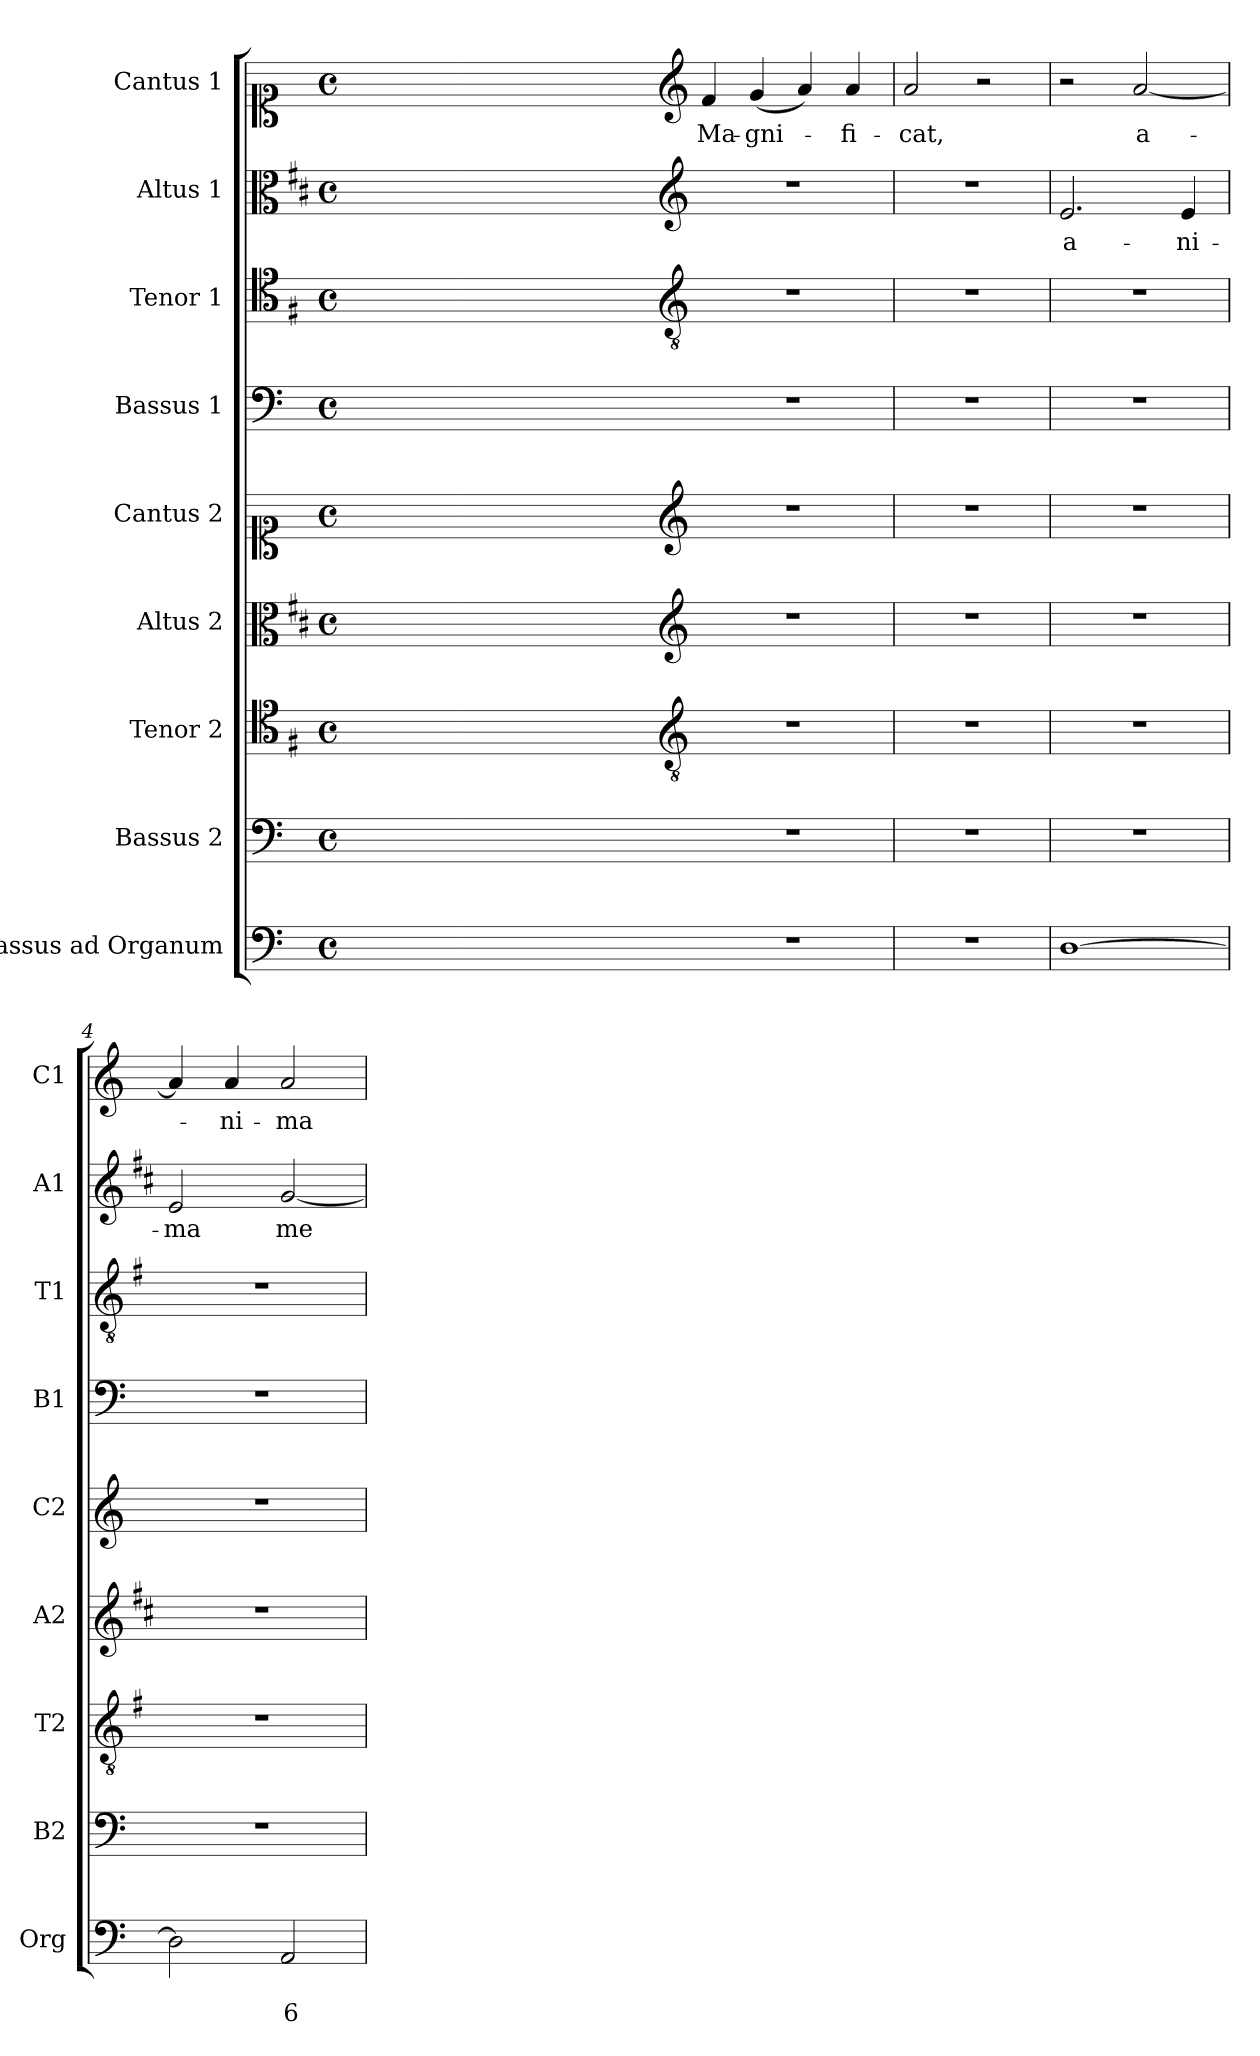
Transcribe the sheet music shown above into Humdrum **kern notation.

**kern	**text	**text	**kern	**kern	**kern	**kern	**kern	**kern	**kern	**text	**kern	**text
*part9	*part9	*part9	*part8	*part7	*part6	*part5	*part4	*part3	*part2	*part2	*part1	*part1
*staff9	*staff9	*staff9	*staff8	*staff7	*staff6	*staff5	*staff4	*staff3	*staff2	*staff2	*staff1	*staff1
*I"Bassus ad Organum	*	*	*I"Bassus 2	*I"Tenor 2	*I"Altus 2	*I"Cantus 2	*I"Bassus 1	*I"Tenor 1	*I"Altus 1	*	*I"Cantus 1	*
*I'Org	*	*	*I'B2	*I'T2	*I'A2	*I'C2	*I'B1	*I'T1	*I'A1	*	*I'C1	*
*clefF4	*	*	*clefF4	*clefC4	*clefC3	*clefC1	*clefF4	*clefC4	*clefC3	*	*clefC1	*
*	*	*	*	*ITrd4c7	*ITrd1c2	*	*	*ITrd4c7	*ITrd1c2	*	*	*
*k[]	*	*	*k[]	*k[]	*k[]	*k[]	*k[]	*k[]	*k[]	*	*k[]	*
*C:	*	*	*C:	*C:	*C:	*C:	*C:	*C:	*C:	*	*C:	*
*M4/4	*	*	*M4/4	*M4/4	*M4/4	*M4/4	*M4/4	*M4/4	*M4/4	*	*M4/4	*
*met(c)	*	*	*met(c)	*met(c)	*met(c)	*met(c)	*met(c)	*met(c)	*met(c)	*	*met(c)	*
=	=	=	=	=	=	=	=	=	=	=	=	=
1ryy	.	.	1ryy	1ryy	1ryy	1ryy	1ryy	1ryy	1ryy	.	1ryy	.
=1X-	=1X-	=1X-	=1X-	=1X-	=1X-	=1X-	=1X-	=1X-	=1X-	=1X-	=1X-	=1X-
4ryy	.	.	4ryy	4ryy	4ryy	4ryy	4ryy	4ryy	4ryy	.	4ryy	.
4ryy	.	.	4ryy	4ryy	4ryy	4ryy	4ryy	4ryy	4ryy	.	4ryy	.
4ryy	.	.	4ryy	4ryy	4ryy	4ryy	4ryy	4ryy	4ryy	.	4ryy	.
4ryy	.	.	4ryy	4ryy	4ryy	4ryy	4ryy	4ryy	4ryy	.	4ryy	.
=1-	=1-	=1-	=1-	=1-	=1-	=1-	=1-	=1-	=1-	=1-	=1-	=1-
*	*	*	*	*clefGv2	*clefG2	*clefG2	*	*clefGv2	*clefG2	*	*clefG2	*
!	!	!	!	!	!	!	!	!	!	!	!	!LO:LY:b
1r	.	.	1r	1r	1r	1r	1r	1r	1r	.	4f/	Ma-
!	!	!	!	!	!	!	!	!	!	!	!	!LO:LY:b
.	.	.	.	.	.	.	.	.	.	.	(<4g/	-gni-
.	.	.	.	.	.	.	.	.	.	.	4a/)	.
!	!	!	!	!	!	!	!	!	!	!	!	!LO:LY:b
.	.	.	.	.	.	.	.	.	.	.	4a/	-fi-
=2	=2	=2	=2	=2	=2	=2	=2	=2	=2	=2	=2	=2
!	!	!	!	!	!	!	!	!	!	!	!	!LO:LY:b
1r	.	.	1r	1r	1r	1r	1r	1r	1r	.	2a/	-cat,
.	.	.	.	.	.	.	.	.	.	.	2r	.
=3	=3	=3	=3	=3	=3	=3	=3	=3	=3	=3	=3	=3
!	!	!	!	!	!	!	!	!	!	!LO:LY:b	!	!
[1D	.	.	1r	1r	1r	1r	1r	1r	2.d/	a-	2r	.
!	!	!	!	!	!	!	!	!	!	!	!	!LO:LY:b
.	.	.	.	.	.	.	.	.	.	.	[2a/	a-
!	!	!	!	!	!	!	!	!	!	!LO:LY:b	!	!
.	.	.	.	.	.	.	.	.	4d/	-ni-	.	.
=4	=4	=4	=4	=4	=4	=4	=4	=4	=4	=4	=4	=4
!	!	!	!	!	!	!	!	!	!	!LO:LY:b	!	!
2D\]	.	.	1r	1r	1r	1r	1r	1r	2d/	-ma	4a/]	.
!	!	!	!	!	!	!	!	!	!	!	!	!LO:LY:b
.	.	.	.	.	.	.	.	.	.	.	4a/	-ni-
!	!	!LO:LY:b	!	!	!	!	!	!	!	!LO:LY:b	!	!LO:LY:b
2AA/	.	6	.	.	.	.	.	.	[2f/	me-	2a/	-ma
=	=	=	=	=	=	=	=	=	=	=	=	=
*-	*-	*-	*-	*-	*-	*-	*-	*-	*-	*-	*-	*-
